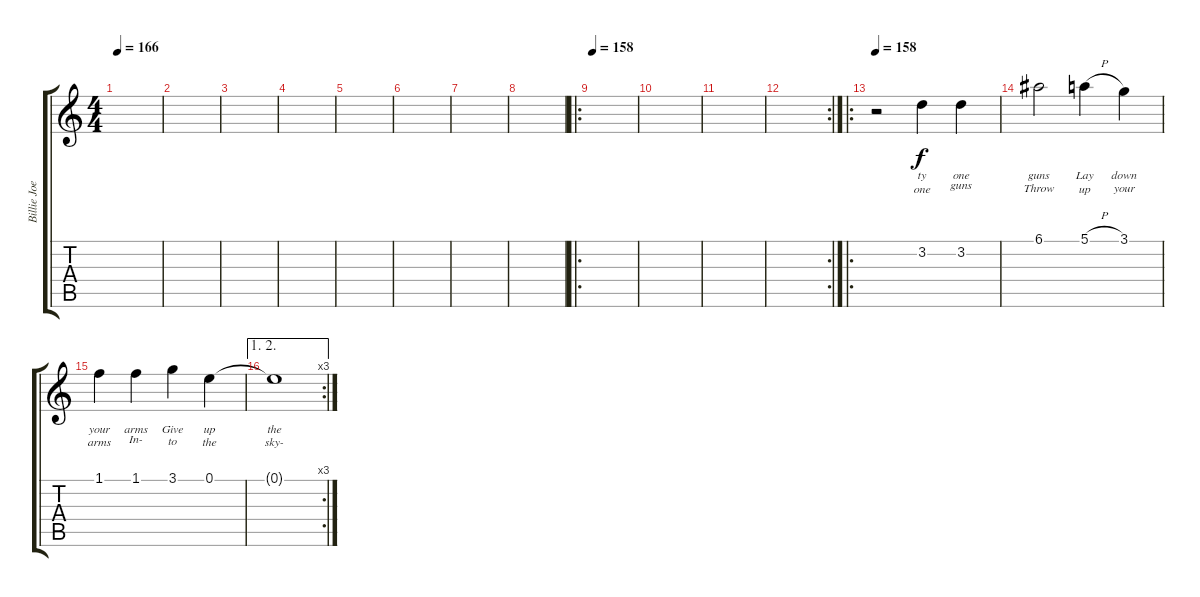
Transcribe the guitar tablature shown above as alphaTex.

\track ("Billie Joe - Melody" "Billie Joe") {instrument electricguitarjazz}
\staff {score tabs}
\tuning (E4 B3 G3 D3 A2 E2) {hide}
\ts (4 4)
\tempo 166
\clef g2
\ks c
|
|
|
|
|
|
|
|
\ro
\tempo 158
|
|
|
\rc 2
|
\ro
\tempo 158
r.2 3.2.4{lyrics (0 "ty") lyrics (1 "one") lyrics (2 "") lyrics (3 "") lyrics (4 "")} 3.2.4{lyrics (0 "one") lyrics (1 "guns") lyrics (2 "") lyrics (3 "") lyrics (4 "")} |
6.1.2{lyrics (0 "guns") lyrics (1 "Throw") lyrics (2 "") lyrics (3 "") lyrics (4 "")} 5.1{h}.4{lyrics (0 "Lay") lyrics (1 "up") lyrics (2 "") lyrics (3 "") lyrics (4 "")} 3.1.4{lyrics (0 "down") lyrics (1 "your") lyrics (2 "") lyrics (3 "") lyrics (4 "")} |
1.1.4{lyrics (0 "your") lyrics (1 "arms") lyrics (2 "") lyrics (3 "") lyrics (4 "")} 1.1.4{lyrics (0 "arms") lyrics (1 "In-") lyrics (2 "") lyrics (3 "") lyrics (4 "")} 3.1.4{lyrics (0 "Give") lyrics (1 "to") lyrics (2 "") lyrics (3 "") lyrics (4 "")} 0.1.4{lyrics (0 "up") lyrics (1 "the") lyrics (2 "") lyrics (3 "") lyrics (4 "")} |
\ae (1 2)
\rc 3
0.1{t}.1{lyrics (0 "the") lyrics (1 "sky-") lyrics (2 "") lyrics (3 "") lyrics (4 "")}
